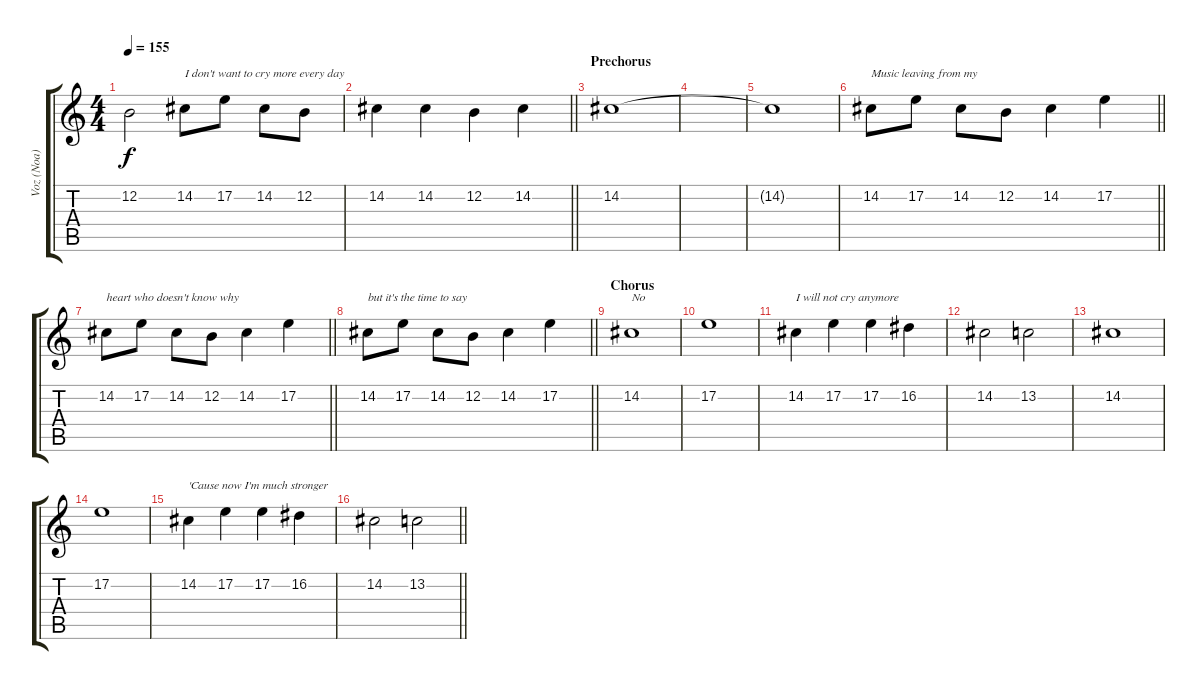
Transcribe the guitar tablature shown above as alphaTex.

\track ("Voz (Noa)" "Voz (Noa)") {instrument clarinet}
\staff {score tabs}
\tuning (E4 B3 G3 D3 A2 E2) {hide}
\ts (4 4)
\tempo 155
\clef g2
\ks c
12.2{t}.2{dy f} 14.2.8{txt "I don't want to cry more every day"} 17.2.8 14.2.8 12.2.8 |
\barLineRight lightlight
14.2.4 14.2.4 12.2.4 14.2.4 |
\section ("" "Prechorus")
14.2.1 |
|
14.2{t}.1 |
\barLineRight lightlight
14.2.8{txt "Music leaving from my"} 17.2.8 14.2.8 12.2.8 14.2.4 17.2.4 |
\barLineRight lightlight
14.2.8{txt "heart who doesn't know why"} 17.2.8 14.2.8 12.2.8 14.2.4 17.2.4 |
\barLineRight lightlight
14.2.8{txt "but it's the time to say"} 17.2.8 14.2.8 12.2.8 14.2.4 17.2.4 |
\section ("" "Chorus")
14.2.1{txt "No"} |
17.2.1 |
14.2.4{txt "I will not cry anymore"} 17.2.4 17.2.4 16.2.4 |
14.2.2 13.2.2 |
14.2.1 |
17.2.1 |
14.2.4{txt "'Cause now I'm much stronger"} 17.2.4 17.2.4 16.2.4 |
\barLineRight lightlight
14.2.2 13.2.2
